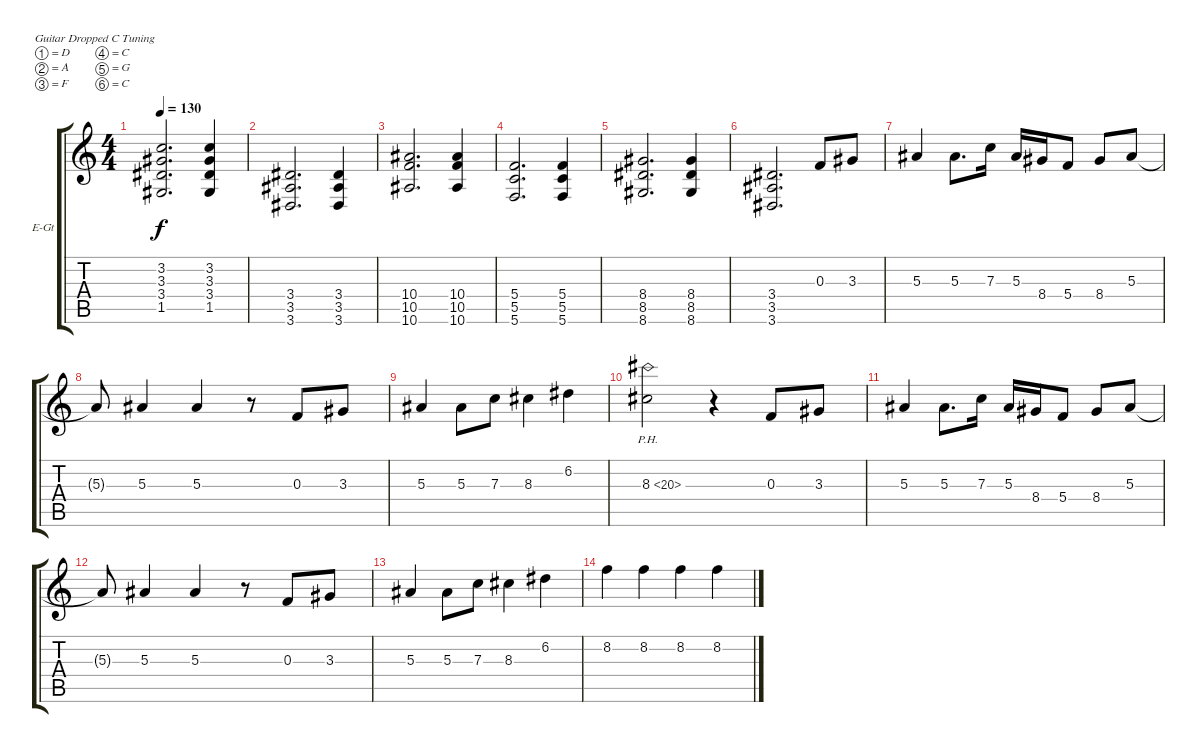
\bracketExtendMode groupsimilarinstruments
\firstSystemTrackNameOrientation horizontal
\otherSystemsTrackNameOrientation horizontal
\track ("Piste 3" "E-Gt") {instrument overdrivenguitar}
\staff {score tabs}
\tuning (D4 A3 F3 C3 G2 C2)
\ts (4 4)
\tempo 130
\clef g2
\ks c
(3.4 1.5 3.3 3.2).2{d dy f} (3.4 1.5 3.3 3.2).4 |
(3.4 3.5 3.6).2{d} (3.4 3.5 3.6).4 |
(10.4 10.5 10.6).2{d} (10.4 10.5 10.6).4 |
(5.4 5.5 5.6).2{d} (5.4 5.5 5.6).4 |
(8.4 8.5 8.6).2{d} (8.4 8.5 8.6).4 |
(3.6 3.5 3.4).2{d} 0.3.8 3.3.8 |
5.3.4 5.3.8{d} 7.3.16 5.3.16 8.4.16 5.4.8 8.4.8 5.3.8 |
5.3{t}.8 5.3.4 5.3.4 r.8 0.3.8 3.3.8 |
5.3.4 5.3.8 7.3.8 8.3.4 6.2.4 |
8.3{ph 12}.2 r.4 0.3.8 3.3.8 |
5.3.4 5.3.8{d} 7.3.16 5.3.16 8.4.16 5.4.8 8.4.8 5.3.8 |
5.3{t}.8 5.3.4 5.3.4 r.8 0.3.8 3.3.8 |
5.3.4 5.3.8 7.3.8 8.3.4 6.2.4 |
8.2.4 8.2.4 8.2.4 8.2.4
